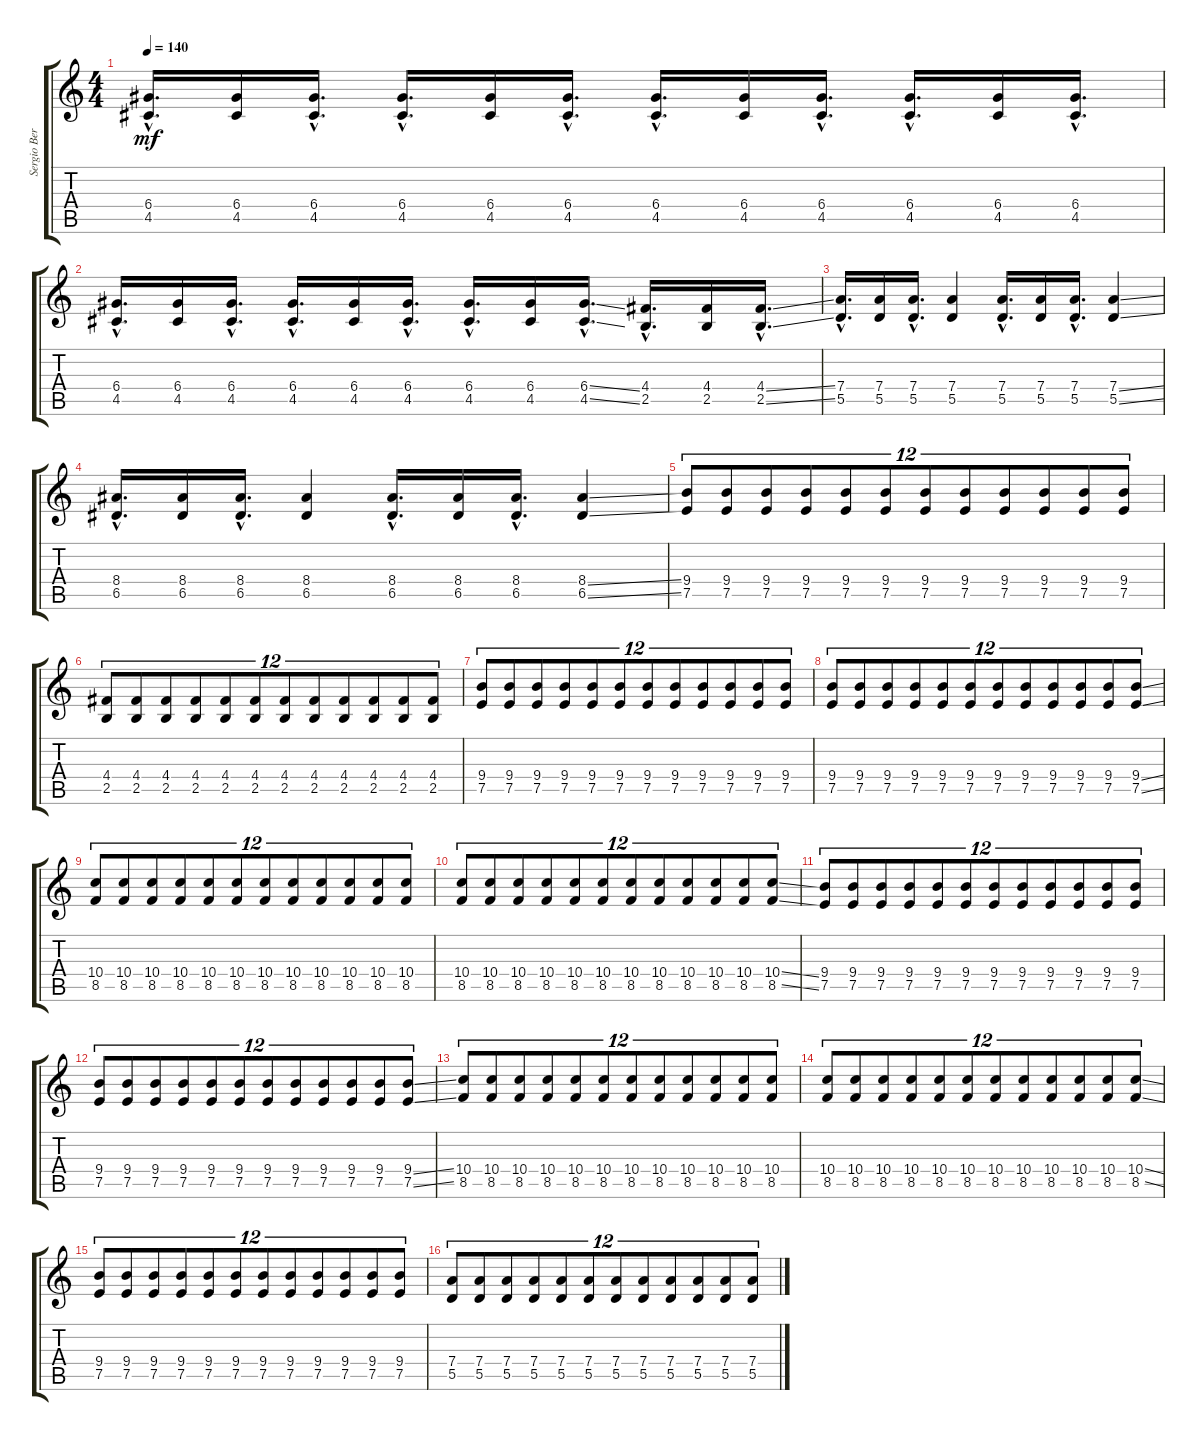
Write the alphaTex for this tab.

\track ("Sergio Berdichevsky" "Sergio Ber") {instrument distortionguitar}
\staff {score tabs}
\tuning (E4 B3 G3 D3 A2 E2) {hide}
\ts (4 4)
\tempo 140
\clef g2
\ks c
(6.4{hac} 4.5{hac}).16{d dy mf} (6.4 4.5).16 (6.4{hac} 4.5{hac}).16{d} (6.4{hac} 4.5{hac}).16{d} (6.4 4.5).16 (6.4{hac} 4.5{hac}).16{d} (6.4{hac} 4.5{hac}).16{d} (6.4 4.5).16 (6.4{hac} 4.5{hac}).16{d} (6.4{hac} 4.5{hac}).16{d} (6.4 4.5).16 (6.4{hac} 4.5{hac}).16{d} |
(6.4{hac} 4.5{hac}).16{d} (6.4 4.5).16 (6.4{hac} 4.5{hac}).16{d} (6.4{hac} 4.5{hac}).16{d} (6.4 4.5).16 (6.4{hac} 4.5{hac}).16{d} (6.4{hac} 4.5{hac}).16{d} (6.4 4.5).16 (6.4{ss hac} 4.5{ss hac}).16{d} (4.4{hac} 2.5{hac}).16{d} (4.4 2.5).16 (4.4{ss hac} 2.5{ss hac}).16{d} |
(7.4{hac} 5.5{hac}).16{d} (7.4 5.5).16 (7.4{hac} 5.5{hac}).16{d} (7.4 5.5).4 (7.4{hac} 5.5{hac}).16{d} (7.4 5.5).16 (7.4{hac} 5.5{hac}).16{d} (7.4{ss} 5.5{ss}).4 |
(8.4{hac} 6.5{hac}).16{d} (8.4 6.5).16 (8.4{hac} 6.5{hac}).16{d} (8.4 6.5).4 (8.4{hac} 6.5{hac}).16{d} (8.4 6.5).16 (8.4{hac} 6.5{hac}).16{d} (8.4{ss} 6.5{ss}).4 |
(9.4 7.5).8{tu (12 8)} (9.4 7.5).8{tu (12 8)} (9.4 7.5).8{tu (12 8)} (9.4 7.5).8{tu (12 8)} (9.4 7.5).8{tu (12 8)} (9.4 7.5).8{tu (12 8)} (9.4 7.5).8{tu (12 8)} (9.4 7.5).8{tu (12 8)} (9.4 7.5).8{tu (12 8)} (9.4 7.5).8{tu (12 8)} (9.4 7.5).8{tu (12 8)} (9.4 7.5).8{tu (12 8)} |
(4.4 2.5).8{tu (12 8)} (4.4 2.5).8{tu (12 8)} (4.4 2.5).8{tu (12 8)} (4.4 2.5).8{tu (12 8)} (4.4 2.5).8{tu (12 8)} (4.4 2.5).8{tu (12 8)} (4.4 2.5).8{tu (12 8)} (4.4 2.5).8{tu (12 8)} (4.4 2.5).8{tu (12 8)} (4.4 2.5).8{tu (12 8)} (4.4 2.5).8{tu (12 8)} (4.4 2.5).8{tu (12 8)} |
(9.4 7.5).8{tu (12 8)} (9.4 7.5).8{tu (12 8)} (9.4 7.5).8{tu (12 8)} (9.4 7.5).8{tu (12 8)} (9.4 7.5).8{tu (12 8)} (9.4 7.5).8{tu (12 8)} (9.4 7.5).8{tu (12 8)} (9.4 7.5).8{tu (12 8)} (9.4 7.5).8{tu (12 8)} (9.4 7.5).8{tu (12 8)} (9.4 7.5).8{tu (12 8)} (9.4 7.5).8{tu (12 8)} |
(9.4 7.5).8{tu (12 8)} (9.4 7.5).8{tu (12 8)} (9.4 7.5).8{tu (12 8)} (9.4 7.5).8{tu (12 8)} (9.4 7.5).8{tu (12 8)} (9.4 7.5).8{tu (12 8)} (9.4 7.5).8{tu (12 8)} (9.4 7.5).8{tu (12 8)} (9.4 7.5).8{tu (12 8)} (9.4 7.5).8{tu (12 8)} (9.4 7.5).8{tu (12 8)} (9.4{ss} 7.5{ss}).8{tu (12 8)} |
(10.4 8.5).8{tu (12 8)} (10.4 8.5).8{tu (12 8)} (10.4 8.5).8{tu (12 8)} (10.4 8.5).8{tu (12 8)} (10.4 8.5).8{tu (12 8)} (10.4 8.5).8{tu (12 8)} (10.4 8.5).8{tu (12 8)} (10.4 8.5).8{tu (12 8)} (10.4 8.5).8{tu (12 8)} (10.4 8.5).8{tu (12 8)} (10.4 8.5).8{tu (12 8)} (10.4 8.5).8{tu (12 8)} |
(10.4 8.5).8{tu (12 8)} (10.4 8.5).8{tu (12 8)} (10.4 8.5).8{tu (12 8)} (10.4 8.5).8{tu (12 8)} (10.4 8.5).8{tu (12 8)} (10.4 8.5).8{tu (12 8)} (10.4 8.5).8{tu (12 8)} (10.4 8.5).8{tu (12 8)} (10.4 8.5).8{tu (12 8)} (10.4 8.5).8{tu (12 8)} (10.4 8.5).8{tu (12 8)} (10.4{ss} 8.5{ss}).8{tu (12 8)} |
(9.4 7.5).8{tu (12 8)} (9.4 7.5).8{tu (12 8)} (9.4 7.5).8{tu (12 8)} (9.4 7.5).8{tu (12 8)} (9.4 7.5).8{tu (12 8)} (9.4 7.5).8{tu (12 8)} (9.4 7.5).8{tu (12 8)} (9.4 7.5).8{tu (12 8)} (9.4 7.5).8{tu (12 8)} (9.4 7.5).8{tu (12 8)} (9.4 7.5).8{tu (12 8)} (9.4 7.5).8{tu (12 8)} |
(9.4 7.5).8{tu (12 8)} (9.4 7.5).8{tu (12 8)} (9.4 7.5).8{tu (12 8)} (9.4 7.5).8{tu (12 8)} (9.4 7.5).8{tu (12 8)} (9.4 7.5).8{tu (12 8)} (9.4 7.5).8{tu (12 8)} (9.4 7.5).8{tu (12 8)} (9.4 7.5).8{tu (12 8)} (9.4 7.5).8{tu (12 8)} (9.4 7.5).8{tu (12 8)} (9.4{ss} 7.5{ss}).8{tu (12 8)} |
(10.4 8.5).8{tu (12 8)} (10.4 8.5).8{tu (12 8)} (10.4 8.5).8{tu (12 8)} (10.4 8.5).8{tu (12 8)} (10.4 8.5).8{tu (12 8)} (10.4 8.5).8{tu (12 8)} (10.4 8.5).8{tu (12 8)} (10.4 8.5).8{tu (12 8)} (10.4 8.5).8{tu (12 8)} (10.4 8.5).8{tu (12 8)} (10.4 8.5).8{tu (12 8)} (10.4 8.5).8{tu (12 8)} |
(10.4 8.5).8{tu (12 8)} (10.4 8.5).8{tu (12 8)} (10.4 8.5).8{tu (12 8)} (10.4 8.5).8{tu (12 8)} (10.4 8.5).8{tu (12 8)} (10.4 8.5).8{tu (12 8)} (10.4 8.5).8{tu (12 8)} (10.4 8.5).8{tu (12 8)} (10.4 8.5).8{tu (12 8)} (10.4 8.5).8{tu (12 8)} (10.4 8.5).8{tu (12 8)} (10.4{ss} 8.5{ss}).8{tu (12 8)} |
(9.4 7.5).8{tu (12 8) volume 10} (9.4 7.5).8{tu (12 8)} (9.4 7.5).8{tu (12 8)} (9.4 7.5).8{tu (12 8)} (9.4 7.5).8{tu (12 8)} (9.4 7.5).8{tu (12 8)} (9.4 7.5).8{tu (12 8)} (9.4 7.5).8{tu (12 8)} (9.4 7.5).8{tu (12 8)} (9.4 7.5).8{tu (12 8)} (9.4 7.5).8{tu (12 8)} (9.4 7.5).8{tu (12 8)} |
(7.4 5.5).8{tu (12 8)} (7.4 5.5).8{tu (12 8)} (7.4 5.5).8{tu (12 8)} (7.4 5.5).8{tu (12 8)} (7.4 5.5).8{tu (12 8)} (7.4 5.5).8{tu (12 8)} (7.4 5.5).8{tu (12 8)} (7.4 5.5).8{tu (12 8)} (7.4 5.5).8{tu (12 8)} (7.4 5.5).8{tu (12 8)} (7.4 5.5).8{tu (12 8)} (7.4{ss} 5.5{ss}).8{tu (12 8)}
